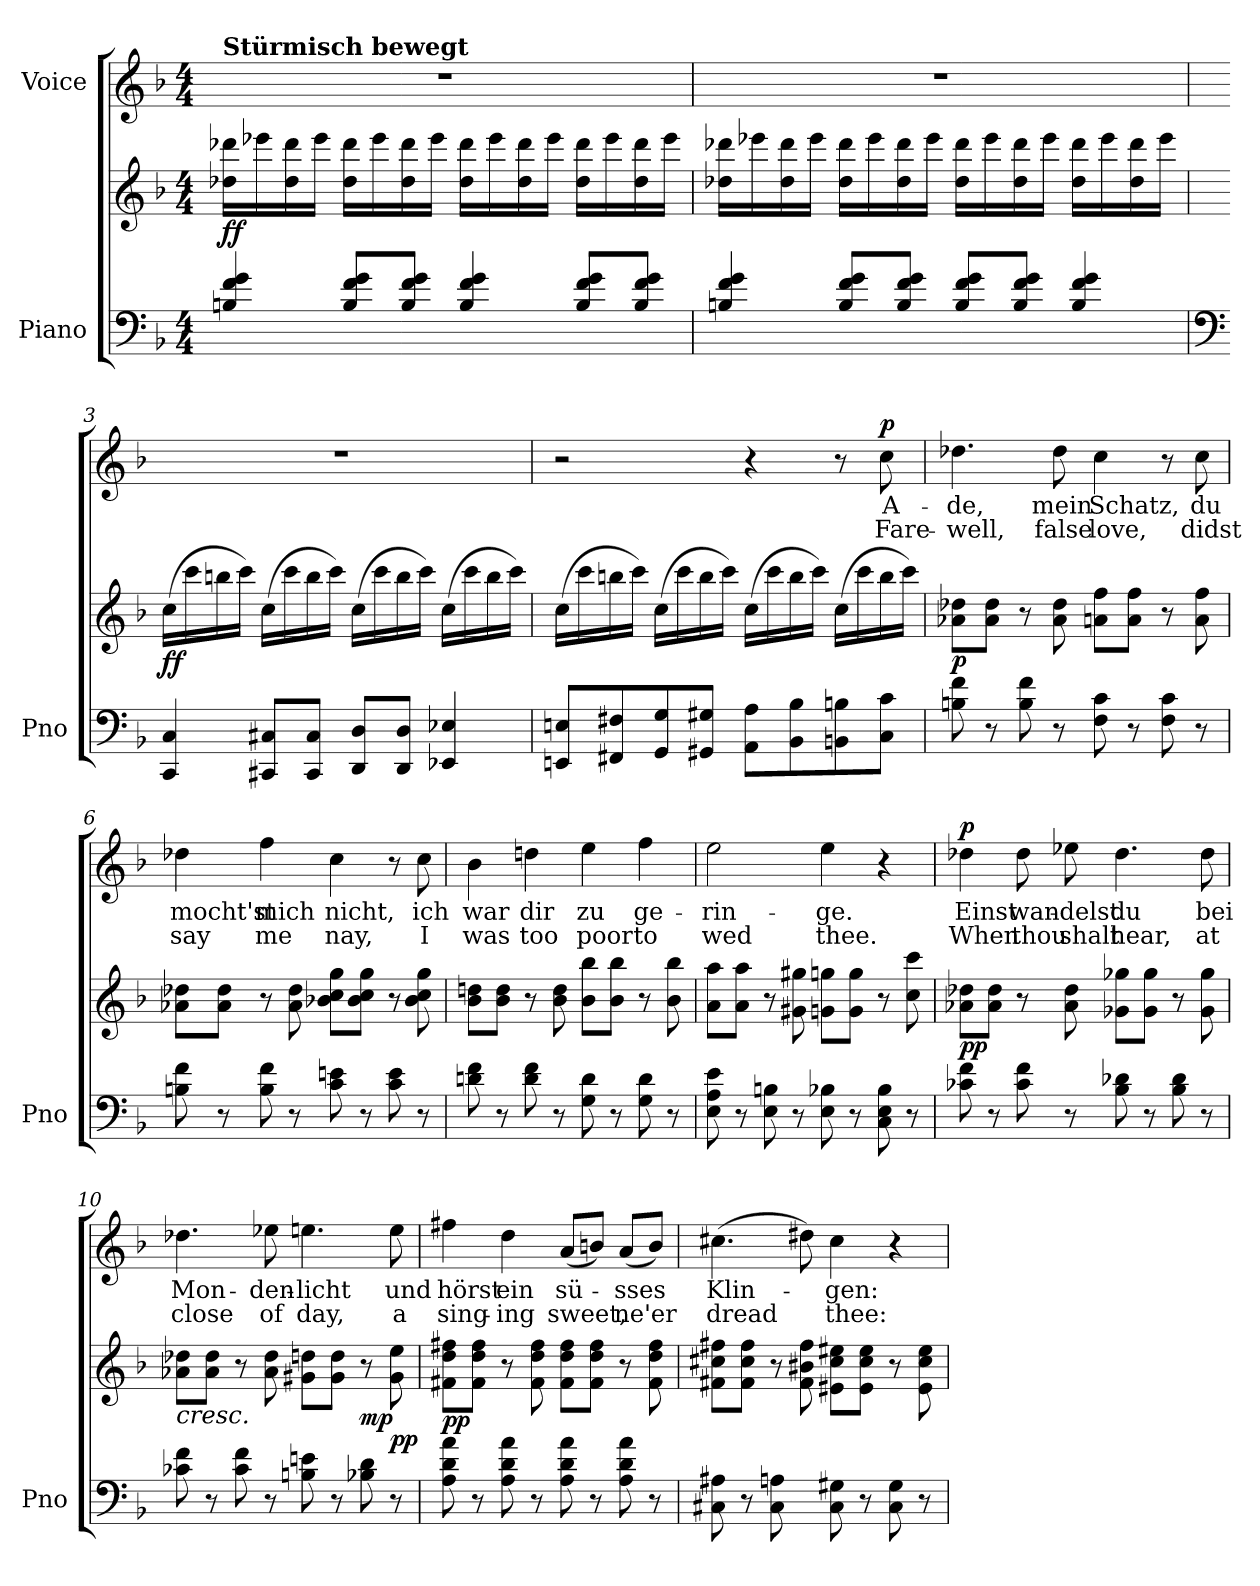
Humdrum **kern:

**kern	**kern	**dynam	**kern	**text	**text	**dynam
*part2	*part2	*part2	*part1	*part1	*part1	*part1
*staff3	*staff2	*staff2/3	*staff1	*staff1	*staff1	*staff1
*I"Piano	*	*	*I"Voice	*	*	*
*I'Pno	*	*	*	*	*	*
*clefF4	*clefG2	*	*clefG2	*	*	*
*k[b-]	*k[b-]	*	*k[b-]	*	*	*
*M4/4	*M4/4	*	*M4/4	*	*	*
=1	=1	=1	=1	=1	=1	=1
!	!	!	!LO:TX:a:B:t=Stürmisch bewegt	!	!	!
!	!	!LO:DY:b	!	!	!	!
4Bn/ 4f/ 4g/	16dd-X\ 16ddd-X\LL	ff	1r	.	.	.
.	16eee-X\	.	.	.	.	.
.	16dd-\ 16ddd-\	.	.	.	.	.
.	16eee-\JJ	.	.	.	.	.
8B/ 8f/ 8g/L	16dd-\ 16ddd-\LL	.	.	.	.	.
.	16eee-\	.	.	.	.	.
8B/ 8f/ 8g/J	16dd-\ 16ddd-\	.	.	.	.	.
.	16eee-\JJ	.	.	.	.	.
4B/ 4f/ 4g/	16dd-\ 16ddd-\LL	.	.	.	.	.
.	16eee-\	.	.	.	.	.
.	16dd-\ 16ddd-\	.	.	.	.	.
.	16eee-\JJ	.	.	.	.	.
8B/ 8f/ 8g/L	16dd-\ 16ddd-\LL	.	.	.	.	.
.	16eee-\	.	.	.	.	.
8B/ 8f/ 8g/J	16dd-\ 16ddd-\	.	.	.	.	.
.	16eee-\JJ	.	.	.	.	.
=2	=2	=2	=2	=2	=2	=2
4Bn/ 4f/ 4g/	16dd-X\ 16ddd-X\LL	.	1r	.	.	.
.	16eee-X\	.	.	.	.	.
.	16dd-\ 16ddd-\	.	.	.	.	.
.	16eee-\JJ	.	.	.	.	.
8B/ 8f/ 8g/L	16dd-\ 16ddd-\LL	.	.	.	.	.
.	16eee-\	.	.	.	.	.
8B/ 8f/ 8g/J	16dd-\ 16ddd-\	.	.	.	.	.
.	16eee-\JJ	.	.	.	.	.
8B/ 8f/ 8g/L	16dd-\ 16ddd-\LL	.	.	.	.	.
.	16eee-\	.	.	.	.	.
8B/ 8f/ 8g/J	16dd-\ 16ddd-\	.	.	.	.	.
.	16eee-\JJ	.	.	.	.	.
4B/ 4f/ 4g/	16dd-\ 16ddd-\LL	.	.	.	.	.
.	16eee-\	.	.	.	.	.
.	16dd-\ 16ddd-\	.	.	.	.	.
.	16eee-\JJ	.	.	.	.	.
!!LO:LB:g=z
=3	=3	=3	=3	=3	=3	=3
*clefF4	*	*	*	*	*	*
!	!	!LO:DY:b	!	!	!	!
4CC/ 4C/	(16cc\LL	ff	1r	.	.	.
.	16ccc\	.	.	.	.	.
.	16bbn\	.	.	.	.	.
.	16ccc\JJ)	.	.	.	.	.
8CC#X/ 8C#X/L	(16cc\LL	.	.	.	.	.
.	16ccc\	.	.	.	.	.
8CC#/ 8C#/J	16bb\	.	.	.	.	.
.	16ccc\JJ)	.	.	.	.	.
8DD/ 8D/L	(16cc\LL	.	.	.	.	.
.	16ccc\	.	.	.	.	.
8DD/ 8D/J	16bb\	.	.	.	.	.
.	16ccc\JJ)	.	.	.	.	.
4EE-X/ 4E-X/	(16cc\LL	.	.	.	.	.
.	16ccc\	.	.	.	.	.
.	16bb\	.	.	.	.	.
.	16ccc\JJ)	.	.	.	.	.
=4	=4	=4	=4	=4	=4	=4
8EEn/ 8En/L	(16cc\LL	.	2r	.	.	.
.	16ccc\	.	.	.	.	.
8FF#X/ 8F#X/	16bbn\	.	.	.	.	.
.	16ccc\JJ)	.	.	.	.	.
8GG/ 8G/	(16cc\LL	.	.	.	.	.
.	16ccc\	.	.	.	.	.
8GG#X/ 8G#X/J	16bb\	.	.	.	.	.
.	16ccc\JJ)	.	.	.	.	.
8AA\ 8A\L	(16cc\LL	.	4r	.	.	.
.	16ccc\	.	.	.	.	.
8BB-\ 8B-\	16bb\	.	.	.	.	.
.	16ccc\JJ)	.	.	.	.	.
8BBn\ 8Bn\	(16cc\LL	.	8r	.	.	.
.	16ccc\	.	.	.	.	.
!	!	!	!	!LO:LY:b	!LO:LY:b	!LO:DY:a
8C\ 8c\J	16bb\	.	8cc\	A-	Fare-	p
.	16ccc\JJ)	.	.	.	.	.
=5	=5	=5	=5	=5	=5	=5
!	!	!LO:DY:b	!	!LO:LY:b	!LO:LY:b	!
8Bn\ 8f\	8a-X\ 8dd-X\L	p	4.dd-X\	-de,	-well,	.
8r	8a-\ 8dd-\J	.	.	.	.	.
8B\ 8f\	8r	.	.	.	.	.
!	!	!	!	!LO:LY:b	!LO:LY:b	!
8r	8a-\ 8dd-\	.	8dd-\	mein	false	.
!	!	!	!	!LO:LY:b	!LO:LY:b	!
8F\ 8c\	8an\ 8ff\L	.	4cc\	Schatz,	love,	.
8r	8a\ 8ff\J	.	.	.	.	.
8F\ 8c\	8r	.	8r	.	.	.
!	!	!	!	!LO:LY:b	!LO:LY:b	!
8r	8a\ 8ff\	.	8cc\	du	didst	.
!!LO:LB:g=z
=6	=6	=6	=6	=6	=6	=6
!	!	!	!	!LO:LY:b	!LO:LY:b	!
8Bn\ 8f\	8a-X\ 8dd-X\L	.	4dd-X\	mocht'st	say	.
8r	8a-\ 8dd-\J	.	.	.	.	.
!	!	!	!	!LO:LY:b	!LO:LY:b	!
8B\ 8f\	8r	.	4ff\	mich	me	.
8r	8a-\ 8dd-\	.	.	.	.	.
!	!	!	!	!LO:LY:b	!LO:LY:b	!
8c\ 8en\	8b-X\ 8cc\ 8gg\L	.	4cc\	nicht,	nay,	.
8r	8b-\ 8cc\ 8gg\J	.	.	.	.	.
8c\ 8e\	8r	.	8r	.	.	.
!	!	!	!	!LO:LY:b	!LO:LY:b	!
8r	8b-\ 8cc\ 8gg\	.	8cc\	ich	I	.
=7	=7	=7	=7	=7	=7	=7
!	!	!	!	!LO:LY:b	!LO:LY:b	!
8dn\ 8f\	8b-\ 8ddn\L	.	4b-\	war	was	.
8r	8b-\ 8dd\J	.	.	.	.	.
!	!	!	!	!LO:LY:b	!LO:LY:b	!
8d\ 8f\	8r	.	4ddn\	dir	too	.
8r	8b-\ 8dd\	.	.	.	.	.
!	!	!	!	!LO:LY:b	!LO:LY:b	!
8G\ 8d\	8b-\ 8bb-\L	.	4ee\	zu	poor	.
8r	8b-\ 8bb-\J	.	.	.	.	.
!	!	!	!	!LO:LY:b	!LO:LY:b	!
8G\ 8d\	8r	.	4ff\	ge-	to	.
8r	8b-\ 8bb-\	.	.	.	.	.
=8	=8	=8	=8	=8	=8	=8
!	!	!	!	!LO:LY:b	!LO:LY:b	!
8E\ 8A\ 8e\	8a\ 8aa\L	.	2ee\	-rin-	wed	.
8r	8a\ 8aa\J	.	.	.	.	.
8E\ 8Bn\	8r	.	.	.	.	.
8r	8g#X\ 8gg#X\	.	.	.	.	.
!	!	!	!	!LO:LY:b	!LO:LY:b	!
8E\ 8B-X\	8gn\ 8ggn\L	.	4ee\	-ge.	thee.	.
8r	8g\ 8gg\J	.	.	.	.	.
8C\ 8E\ 8B-\	8r	.	4r	.	.	.
8r	8cc\ 8ccc\	.	.	.	.	.
!!LO:PB:g=z
=9	=9	=9	=9	=9	=9	=9
!	!	!LO:DY:b	!	!LO:LY:b	!LO:LY:b	!LO:DY:a
8c-X\ 8f\	8a-X\ 8dd-X\L	pp	4dd-X\	Einst	When	p
8r	8a-\ 8dd-\J	.	.	.	.	.
!	!	!	!	!LO:LY:b	!LO:LY:b	!
8c-\ 8f\	8r	.	8dd-\	wan-	thou	.
!	!	!	!	!LO:LY:b	!LO:LY:b	!
8r	8a-\ 8dd-\	.	8ee-X\	-delst	shalt	.
!	!	!	!	!LO:LY:b	!LO:LY:b	!
8B-\ 8d-X\	8g-X\ 8gg-X\L	.	4.dd-\	du	hear,	.
8r	8g-\ 8gg-\J	.	.	.	.	.
8B-\ 8d-\	8r	.	.	.	.	.
!	!	!	!	!LO:LY:b	!LO:LY:b	!
8r	8g-\ 8gg-\	.	8dd-\	bei	at	.
=10	=10	=10	=10	=10	=10	=10
!	!	!LO:HP:b	!	!LO:LY:b	!LO:LY:b	!
8c-X\ 8f\	8a-X\ 8dd-X\L	<	4.dd-X\	Mon-	close	.
8r	8a-\ 8dd-\J	.	.	.	.	.
8c-\ 8f\	8r	.	.	.	.	.
!	!	!	!	!LO:LY:b	!LO:LY:b	!
8r	8a-\ 8dd-\	.	8ee-X\	-den-	of	.
!	!	!	!	!LO:LY:b	!LO:LY:b	!
8Bn\ 8en\	8g#X\ 8ddn\L	.	4.een\	-licht	day,	.
8r	8g#\ 8dd\J	.	.	.	.	.
!	!	!LO:DY:b	!	!	!	!
8B-X\ 8d\	8r	mp	.	.	.	.
!	!	!LO:DY:n=1:b	!	!LO:LY:b	!LO:LY:b	!
8r	8g#\ 8ee\	[ pp	8ee\	und	a	.
=11	=11	=11	=11	=11	=11	=11
!	!	!LO:DY:b	!	!LO:LY:b	!LO:LY:b	!
8A\ 8d\ 8a\	8f#X\ 8dd\ 8ff#X\L	pp	4ff#X\	hörst	sing-	.
8r	8f#\ 8dd\ 8ff#\J	.	.	.	.	.
!	!	!	!	!LO:LY:b	!LO:LY:b	!
8A\ 8d\ 8a\	8r	.	4dd\	ein	-ing	.
8r	8f#\ 8dd\ 8ff#\	.	.	.	.	.
!	!	!	!	!LO:LY:b	!LO:LY:b	!
8A\ 8d\ 8a\	8f#\ 8dd\ 8ff#\L	.	(8a/L	sü-	sweet,	.
8r	8f#\ 8dd\ 8ff#\J	.	8bn/J)	.	.	.
!	!	!	!	!LO:LY:b	!LO:LY:b	!
8A\ 8d\ 8a\	8r	.	(8a/L	-sses	ne'er	.
8r	8f#\ 8dd\ 8ff#\	.	8b/J)	.	.	.
!!LO:LB:g=z
=12	=12	=12	=12	=12	=12	=12
!	!	!	!	!LO:LY:b	!LO:LY:b	!
8C#X\ 8A#X\	8f#X\ 8cc#X\ 8ff#X\L	.	(4.cc#X\	Klin-	dread	.
8r	8f#\ 8cc#\ 8ff#\J	.	.	.	.	.
8C#\ 8An\	8r	.	.	.	.	.
8ryy	8f#\ 8b#X\ 8ff#\	.	8dd#X\)	.	.	.
!	!	!	!	!LO:LY:b	!LO:LY:b	!
8C#\ 8G#X\	8e#X\ 8cc#\ 8ee#X\L	.	4cc#\	-gen:	thee:	.
8r	8e#\ 8cc#\ 8ee#\J	.	.	.	.	.
8C#\ 8G#\	8r	.	4r	.	.	.
8r	8e#\ 8cc#\ 8ee#\	.	.	.	.	.
=	=	=	=	=	=	=
*-	*-	*-	*-	*-	*-	*-
